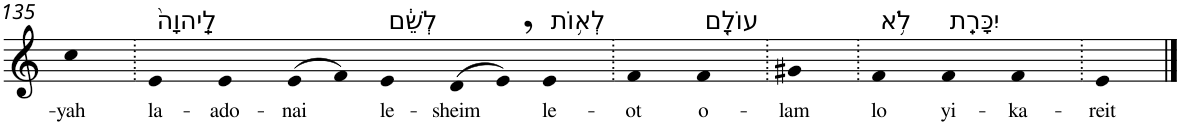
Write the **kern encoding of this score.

**kern	**text
*part1	*part1
*staff1	*staff1
*I"Piano	*
*I'Pno	*
!!LO:PB:g=z
*clefG2	*
*k[]	*
=135	=135
!	!LO:LY:b
4cc	-yah
=136.	=136.
!LO:TX:a:t=לַֽיהוָה֙	!
!	!LO:LY:b
4e	la-
!	!LO:LY:b
4e	-ado-
!	!LO:LY:b
(>8e	-nai
8f)	.
!LO:TX:a:t=לְשֵׁ֔ם	!
!	!LO:LY:b
4e	le-
!	!LO:LY:b
(>8d	-sheim
8e,)	.
!LO:TX:a:t=לְא֥וֹת	!
!	!LO:LY:b
4e	le-
=137.	=137.
!	!LO:LY:b
4f	-ot
!LO:TX:a:t=עוֹלָ֖ם	!
!	!LO:LY:b
4f	o-
=138.	=138.
!	!LO:LY:b
4g#X	-lam
=139.	=139.
!LO:TX:a:t=לֹ֥א	!
!	!LO:LY:b
4f	lo
!LO:TX:a:t=יִכָּרֵֽת	!
!	!LO:LY:b
4f	yi-
!	!LO:LY:b
4f	-ka-
=140.	=140.
!	!LO:LY:b
4e	-reit
==	==
*-	*-
